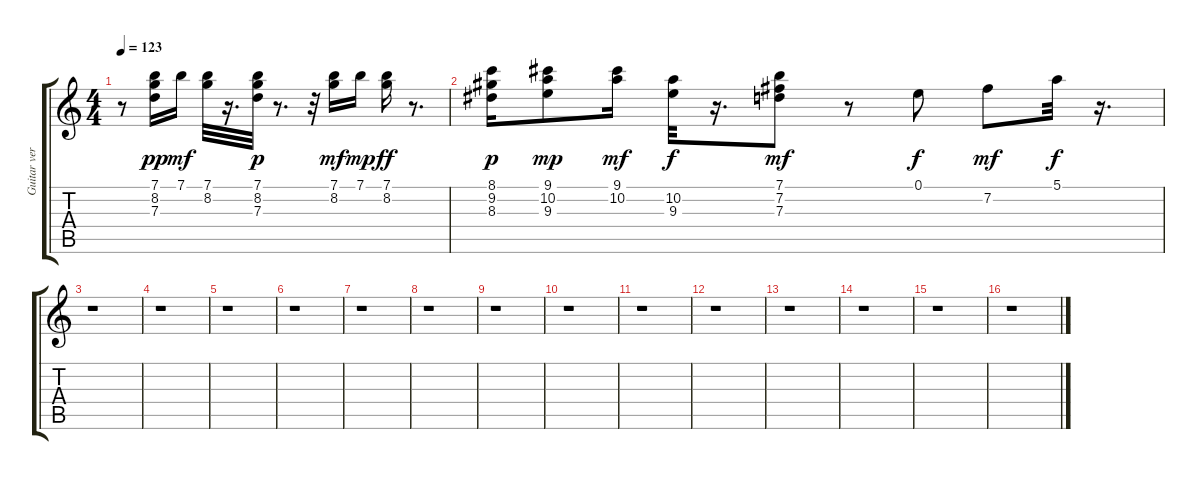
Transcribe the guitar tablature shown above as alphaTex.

\track ("Guitar verse" "Guitar ver") {instrument electricguitarclean}
\staff {score tabs}
\tuning (E4 B3 G3 D3 A2 E2) {hide}
\ts (4 4)
\tempo 123
\clef g2
\ks c
r.8{dy f} (7.1 8.2 7.3).16{dy pp} 7.1.16{dy mf} (7.1 8.2).32 r.16{d} (7.1 8.2 7.3).32{dy p} r.8{d} r.32 (7.1 8.2).16{dy mf} 7.1.16{dy mp} (7.1 8.2).16{dy ff} r.8{d} |
(8.1 9.2 8.3).16{dy p} (9.1 10.2 9.3).8{dy mp} (9.1 10.2).16{dy mf} (10.2 9.3).32{dy f} r.16{d} (7.1 7.2 7.3).8{dy mf} r.8 0.1.8{dy f} 7.2.8{dy mf} 5.1.32{dy f} r.16{d} |
r.1 |
r.1 |
r.1 |
r.1 |
r.1 |
r.1 |
r.1 |
r.1 |
r.1 |
r.1 |
r.1 |
r.1 |
r.1 |
r.1
